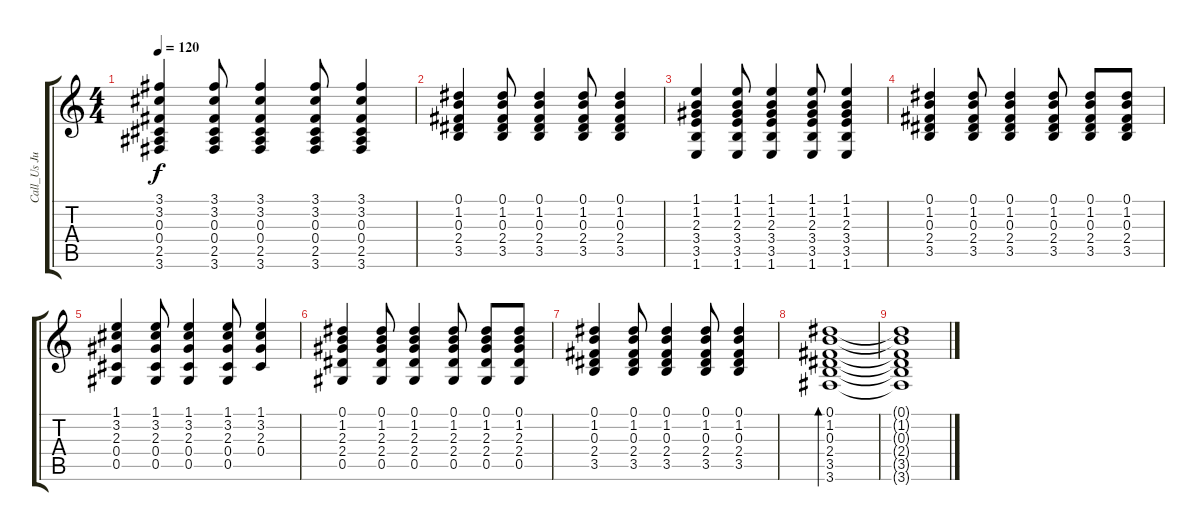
\track ("Call_Us Junior " "Call_Us Ju") {instrument acousticguitarsteel}
\staff {score tabs}
\tuning (Eb4 Bb3 Gb3 Db3 Ab2 Eb2) {hide}
\ts (4 4)
\tempo 120
\clef g2
\ks c
(3.1 3.2 0.3 0.4 2.5 3.6).4{dy f volume 7} (3.1 3.2 0.3 0.4 2.5 3.6).8 (3.1 3.2 0.3 0.4 2.5 3.6).4 (3.1 3.2 0.3 0.4 2.5 3.6).8 (3.1 3.2 0.3 0.4 2.5 3.6).4 |
(0.1 1.2 0.3 2.4 3.5).4{volume 7} (0.1 1.2 0.3 2.4 3.5).8 (0.1 1.2 0.3 2.4 3.5).4 (0.1 1.2 0.3 2.4 3.5).8 (0.1 1.2 0.3 2.4 3.5).4 |
(1.1 1.2 2.3 3.4 3.5 1.6).4{volume 5} (1.1 1.2 2.3 3.4 3.5 1.6).8 (1.1 1.2 2.3 3.4 3.5 1.6).4 (1.1 1.2 2.3 3.4 3.5 1.6).8 (1.1 1.2 2.3 3.4 3.5 1.6).4 |
(0.1 1.2 0.3 2.4 3.5).4{volume 4} (0.1 1.2 0.3 2.4 3.5).8 (0.1 1.2 0.3 2.4 3.5).4 (0.1 1.2 0.3 2.4 3.5).8 (0.1 1.2 0.3 2.4 3.5).8 (0.1 1.2 0.3 2.4 3.5).8 |
(1.1 3.2 2.3 0.4 0.5).4{volume 3} (1.1 3.2 2.3 0.4 0.5).8 (1.1 3.2 2.3 0.4 0.5).4 (1.1 3.2 2.3 0.4 0.5).8 (1.1 3.2 2.3 0.4).4 |
(0.1 1.2 2.3 2.4 0.5).4{volume 4} (0.1 1.2 2.3 2.4 0.5).8 (0.1 1.2 2.3 2.4 0.5).4 (0.1 1.2 2.3 2.4 0.5).8 (0.1 1.2 2.3 2.4 0.5).8 (0.1 1.2 2.3 2.4 0.5).8 |
(0.1 1.2 0.3 2.4 3.5).4{volume 4} (0.1 1.2 0.3 2.4 3.5).8 (0.1 1.2 0.3 2.4 3.5).4 (0.1 1.2 0.3 2.4 3.5).8 (0.1 1.2 0.3 2.4 3.5).4 |
(0.1 1.2 0.3 2.4 3.5 3.6).1{bd 240 volume 3} |
(0.1{t} 1.2{t} 0.3{t} 2.4{t} 3.5{t} 3.6{t}).1
